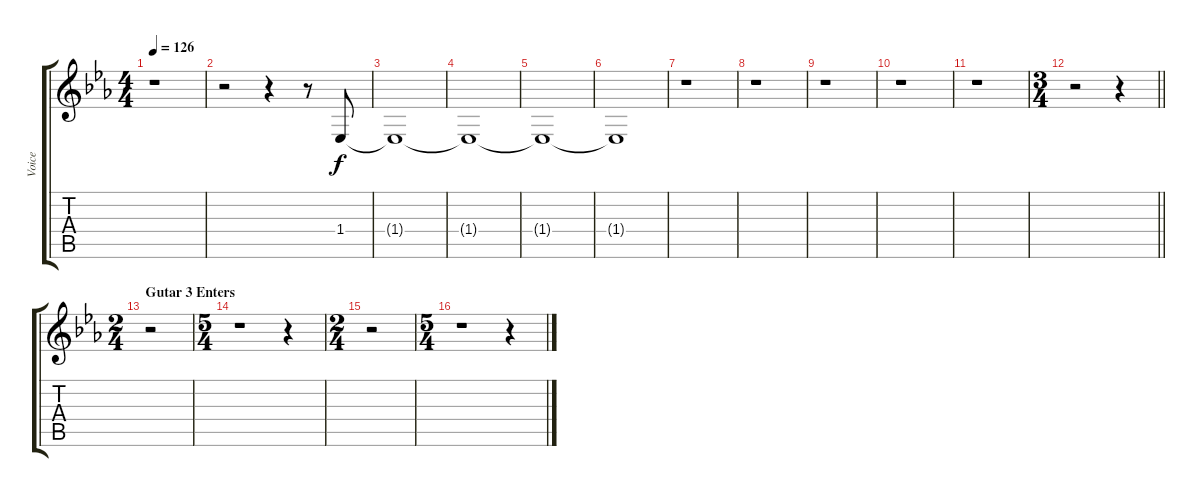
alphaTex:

\track ("Voice" "Voice") {instrument flute}
\staff {score tabs}
\tuning (E4 B3 G3 D3 A2 E2) {hide}
\ts (4 4)
\tempo 126
\clef g2
\ks eb
r.1{dy f} |
r.2 r.4 r.8 1.4.8 |
1.4{t}.1 |
1.4{t}.1 |
1.4{t}.1 |
1.4{t}.1 |
r.1 |
r.1 |
r.1 |
r.1 |
r.1 |
\ts (3 4)
\barLineRight lightlight
r.2 r.4 |
\ts (2 4)
\section ("" "Gutar 3 Enters")
r.2 |
\ts (5 4)
r.1 r.4 |
\ts (2 4)
r.2 |
\ts (5 4)
r.1 r.4
